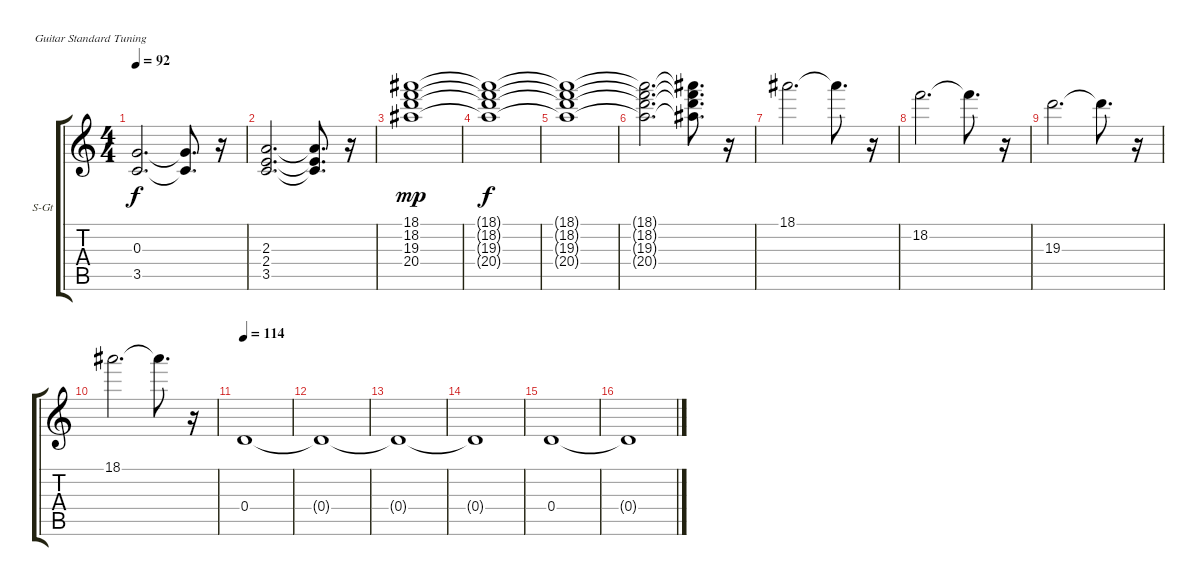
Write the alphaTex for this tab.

\bracketExtendMode groupsimilarinstruments
\firstSystemTrackNameOrientation horizontal
\otherSystemsTrackNameOrientation horizontal
\track ("clavier" "S-Gt") {instrument synthstrings1}
\staff {score tabs}
\tuning (E4 B3 G3 D3 A2 E2)
\displaytranspose 12
\ts (4 4)
\tempo 92
\clef g2
\ks c
(0.3 3.5).2{d dy f} (0.3{t} 3.5{t}).8{d} r.16 |
(2.3 2.4 3.5).2{d} (2.3{t} 2.4{t} 3.5{t}).8{d} r.16 |
(18.1 18.2 19.3 20.4).1{dy mp} |
(18.1{t} 18.2{t} 19.3{t} 20.4{t}).1{dy f} |
(18.1{t} 18.2{t} 19.3{t} 20.4{t}).1 |
(18.1{t} 18.2{t} 19.3{t} 20.4{t}).2{d} (18.1{t} 18.2{t} 19.3{t} 20.4{t}).8{d} r.16 |
18.1.2{d} 18.1{t}.8{d} r.16 |
18.2.2{d} 18.2{t}.8{d} r.16 |
19.3.2{d} 19.3{t}.8{d} r.16 |
18.1.2{d} 18.1{t}.8{d} r.16 |
\tempo 114
0.4.1 |
0.4{t}.1 |
0.4{t}.1 |
0.4{t}.1 |
0.4.1 |
0.4{t}.1
